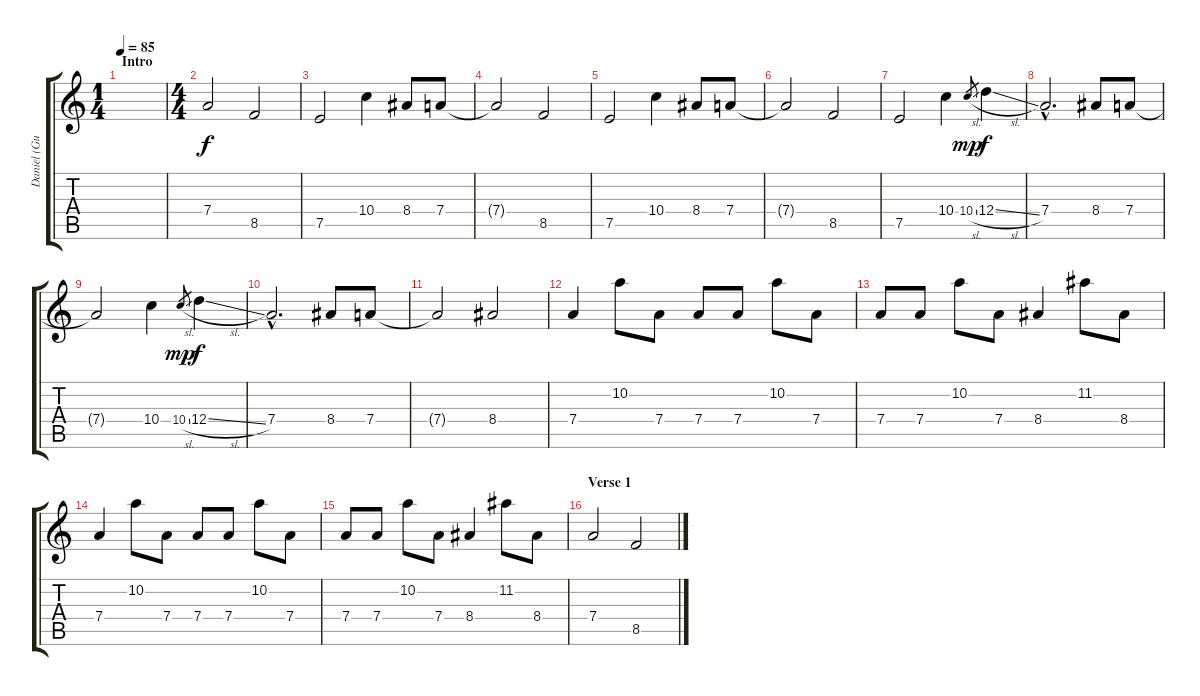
\track ("Daniel (Guitar)" "Daniel (Gu") {instrument overdrivenguitar}
\staff {score tabs}
\tuning (E4 B3 G3 D3 A2 E2) {hide}
\ts (1 4)
\section ("" "Intro")
\tempo 85
\clef g2
\ks c
|
\ts (4 4)
7.4.2 8.5.2 |
7.5.2 10.4.4 8.4.8 7.4.8 |
7.4{t}.2 8.5.2 |
7.5.2 10.4.4 8.4.8 7.4.8 |
7.4{t}.2 8.5.2 |
7.5.2 10.4.4 10.4{sl}.8{gr dy mp} 12.4{sl}.4{dy f} |
7.4{hac}.2{d} 8.4.8 7.4.8 |
7.4{t}.2 10.4.4 10.4{sl}.8{gr dy mp} 12.4{sl}.4{dy f} |
7.4{hac}.2{d} 8.4.8 7.4.8 |
7.4{t}.2 8.4.2 |
7.4.4 10.2.8 7.4.8 7.4.8 7.4.8 10.2.8 7.4.8 |
7.4.8 7.4.8 10.2.8 7.4.8 8.4.4 11.2.8 8.4.8 |
7.4.4 10.2.8 7.4.8 7.4.8 7.4.8 10.2.8 7.4.8 |
7.4.8 7.4.8 10.2.8 7.4.8 8.4.4 11.2.8 8.4.8 |
\section ("" "Verse 1")
7.4.2 8.5.2
